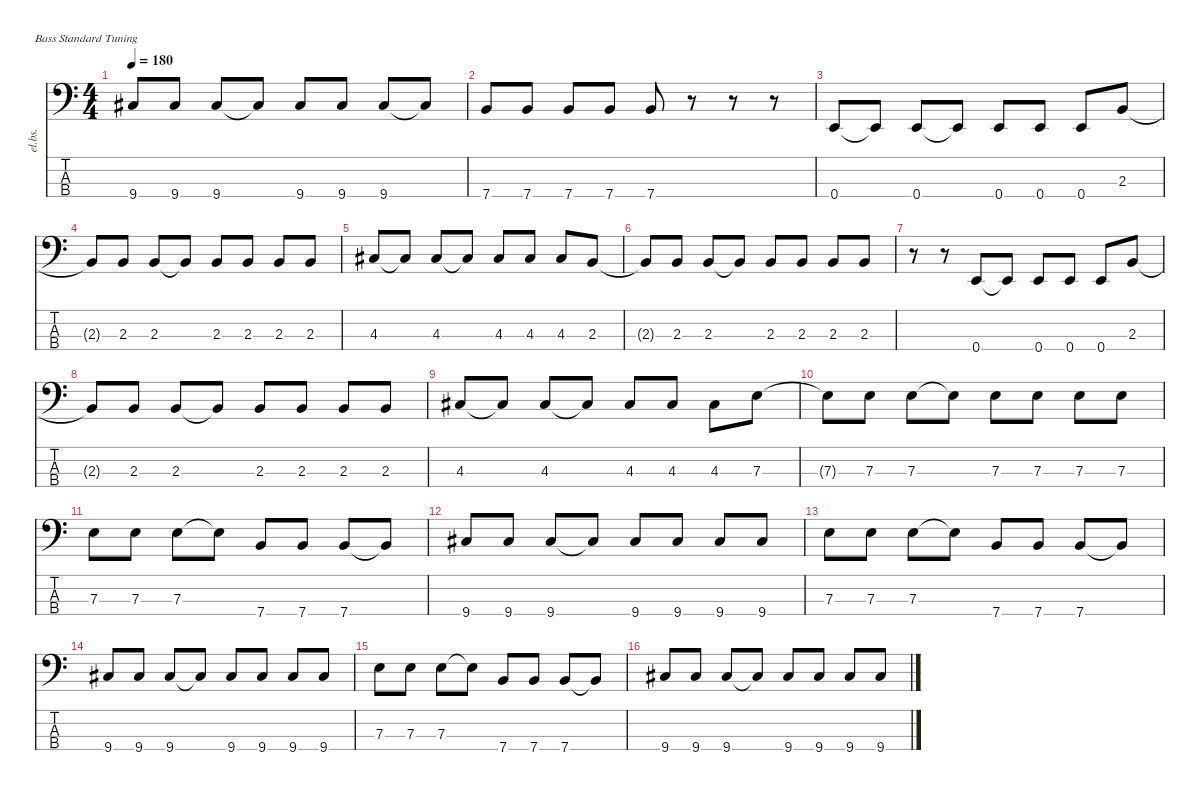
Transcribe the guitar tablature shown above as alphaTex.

\defaultSystemsLayout 4
\hideDynamics
\bracketExtendMode nobrackets
\otherSystemsTrackNameOrientation horizontal
\track ("Bass" "el.bs.") {instrument electricbasspick}
\staff {score tabs}
\tuning (G2 D2 A1 E1)
\ts (4 4)
\tempo 180
\clef f4
\ks c
9.4{acc #}.8{dy f beam Up} 9.4{acc #}.8{beam Up} 9.4{acc #}.8{beam Up} 9.4{t acc #}.8{beam Up} 9.4{acc #}.8{beam Up} 9.4{acc #}.8{beam Up} 9.4{acc #}.8{beam Up} 9.4{t acc #}.8{beam Up} |
7.4.8{beam Up} 7.4.8{beam Up} 7.4.8{beam Up} 7.4.8{beam Up} 7.4.8{beam Up} r.8{beam Up} r.8{beam Up} r.8{beam Up} |
0.4.8{beam Up} 0.4{t}.8{beam Up} 0.4.8{beam Up} 0.4{t}.8{beam Up} 0.4.8{beam Up} 0.4.8{beam Up} 0.4.8{beam Up} 2.3.8{beam Up} |
2.3{t}.8{beam Up} 2.3.8{beam Up} 2.3.8{beam Up} 2.3{t}.8{beam Up} 2.3.8{beam Up} 2.3.8{beam Up} 2.3.8{beam Up} 2.3.8{beam Up} |
4.3{acc #}.8{beam Up} 4.3{t acc #}.8{beam Up} 4.3{acc #}.8{beam Up} 4.3{t acc #}.8{beam Up} 4.3{acc #}.8{beam Up} 4.3{acc #}.8{beam Up} 4.3{acc #}.8{beam Up} 2.3.8{beam Up} |
2.3{t}.8{beam Up} 2.3.8{beam Up} 2.3.8{beam Up} 2.3{t}.8{beam Up} 2.3.8{beam Up} 2.3.8{beam Up} 2.3.8{beam Up} 2.3.8{beam Up} |
r.8{beam Down} r.8{beam Down} 0.4.8{beam Up} 0.4{t}.8{beam Up} 0.4.8{beam Up} 0.4.8{beam Up} 0.4.8{beam Up} 2.3.8{beam Up} |
2.3{t}.8{beam Up} 2.3.8{beam Up} 2.3.8{beam Up} 2.3{t}.8{beam Up} 2.3.8{beam Up} 2.3.8{beam Up} 2.3.8{beam Up} 2.3.8{beam Up} |
4.3{acc #}.8{beam Up} 4.3{t acc #}.8{beam Up} 4.3{acc #}.8{beam Up} 4.3{t acc #}.8{beam Up} 4.3{acc #}.8{beam Up} 4.3{acc #}.8{beam Up} 4.3{acc #}.8{beam Down} 7.3.8{beam Down} |
7.3{t}.8{beam Down} 7.3.8{beam Down} 7.3.8{beam Down} 7.3{t}.8{beam Down} 7.3.8{beam Down} 7.3.8{beam Down} 7.3.8{beam Down} 7.3.8{beam Down} |
7.3.8{beam Down} 7.3.8{beam Down} 7.3.8{beam Down} 7.3{t}.8{beam Down} 7.4.8{beam Up} 7.4.8{beam Up} 7.4.8{beam Up} 7.4{t}.8{beam Up} |
9.4{acc #}.8{beam Up} 9.4{acc #}.8{beam Up} 9.4{acc #}.8{beam Up} 9.4{t acc #}.8{beam Up} 9.4{acc #}.8{beam Up} 9.4{acc #}.8{beam Up} 9.4{acc #}.8{beam Up} 9.4{acc #}.8{beam Up} |
7.3.8{beam Down} 7.3.8{beam Down} 7.3.8{beam Down} 7.3{t}.8{beam Down} 7.4.8{beam Up} 7.4.8{beam Up} 7.4.8{beam Up} 7.4{t}.8{beam Up} |
9.4{acc #}.8{beam Up} 9.4{acc #}.8{beam Up} 9.4{acc #}.8{beam Up} 9.4{t acc #}.8{beam Up} 9.4{acc #}.8{beam Up} 9.4{acc #}.8{beam Up} 9.4{acc #}.8{beam Up} 9.4{acc #}.8{beam Up} |
7.3.8{beam Down} 7.3.8{beam Down} 7.3.8{beam Down} 7.3{t}.8{beam Down} 7.4.8{beam Up} 7.4.8{beam Up} 7.4.8{beam Up} 7.4{t}.8{beam Up} |
9.4{acc #}.8{beam Up} 9.4{acc #}.8{beam Up} 9.4{acc #}.8{beam Up} 9.4{t acc #}.8{beam Up} 9.4{acc #}.8{beam Up} 9.4{acc #}.8{beam Up} 9.4{acc #}.8{beam Up} 9.4{acc #}.8{beam Up}
